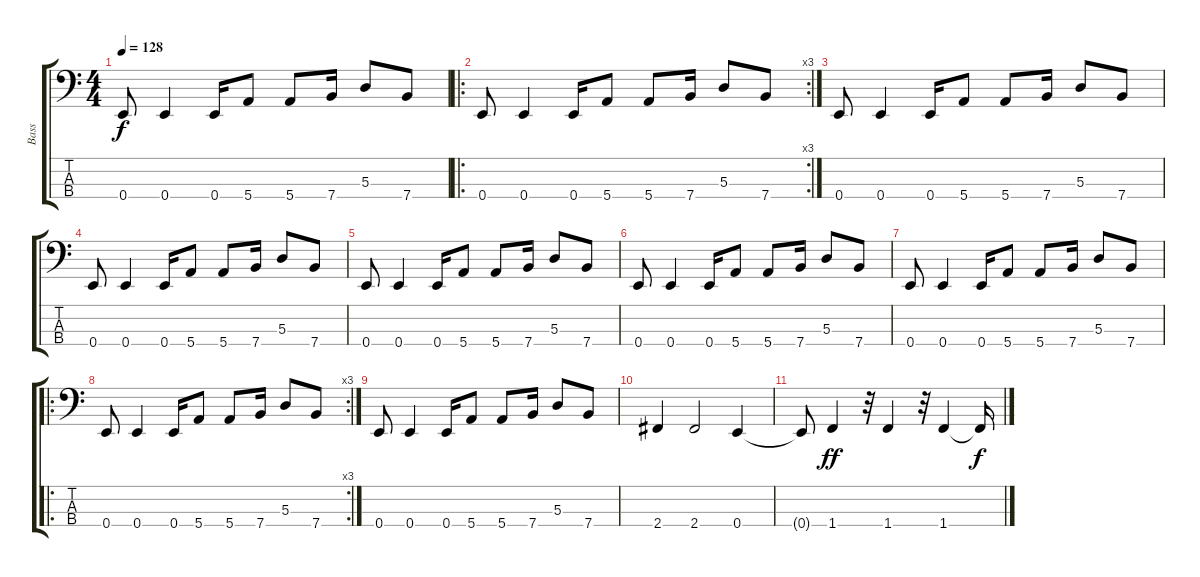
\track ("Bass" "Bass") {instrument electricbassfinger}
\staff {score tabs}
\tuning (G2 D2 A1 E1) {hide}
\ts (4 4)
\tempo 128
\clef f4
\ks c
0.4.8{dy f} 0.4.4 0.4.16 5.4.8 5.4.8 7.4.16 5.3.8 7.4.8 |
\ro
\rc 3
0.4.8 0.4.4 0.4.16 5.4.8 5.4.8 7.4.16 5.3.8 7.4.8 |
0.4.8 0.4.4 0.4.16 5.4.8 5.4.8 7.4.16 5.3.8 7.4.8 |
0.4.8 0.4.4 0.4.16 5.4.8 5.4.8 7.4.16 5.3.8 7.4.8 |
0.4.8 0.4.4 0.4.16 5.4.8 5.4.8 7.4.16 5.3.8 7.4.8 |
0.4.8 0.4.4 0.4.16 5.4.8 5.4.8 7.4.16 5.3.8 7.4.8 |
0.4.8 0.4.4 0.4.16 5.4.8 5.4.8 7.4.16 5.3.8 7.4.8 |
\ro
\rc 3
0.4.8 0.4.4 0.4.16 5.4.8 5.4.8 7.4.16 5.3.8 7.4.8 |
0.4.8 0.4.4 0.4.16 5.4.8 5.4.8 7.4.16 5.3.8 7.4.8 |
2.4.4 2.4.2 0.4.4 |
0.4{t}.8 1.4.4{dy ff} r.32 1.4.4 r.32 1.4.4 1.4{t}.16{dy f}
